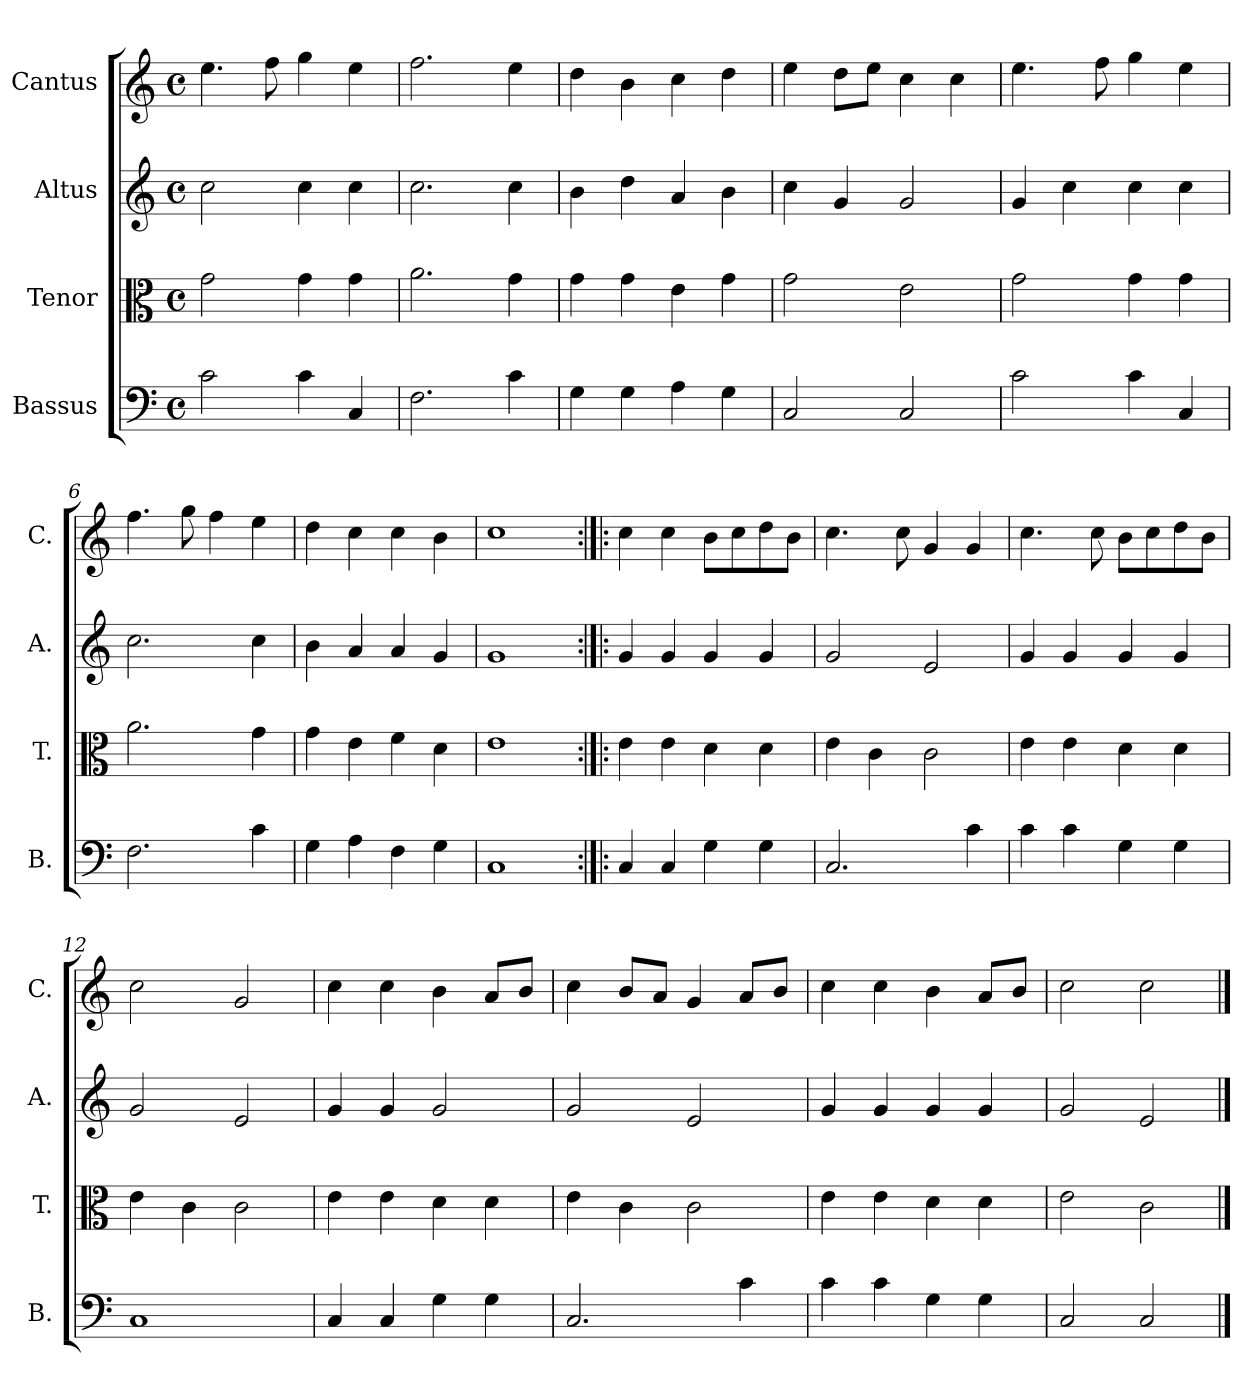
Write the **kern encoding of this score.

**kern	**kern	**kern	**kern
*part4	*part3	*part2	*part1
*staff4	*staff3	*staff2	*staff1
*I"Bassus	*I"Tenor	*I"Altus	*I"Cantus
*I'B.	*I'T.	*I'A.	*I'C.
*clefF4	*clefC3	*clefG2	*clefG2
*k[]	*k[]	*k[]	*k[]
*M4/4	*M4/4	*M4/4	*M4/4
*met(c)	*met(c)	*met(c)	*met(c)
=1	=1	=1	=1
2c\	2g\	2cc\	4.ee\
.	.	.	8ff\
4c\	4g\	4cc\	4gg\
4C/	4g\	4cc\	4ee\
=2	=2	=2	=2
2.F\	2.a\	2.cc\	2.ff\
4c\	4g\	4cc\	4ee\
=3	=3	=3	=3
4G\	4g\	4b\	4dd\
4G\	4g\	4dd\	4b\
4A\	4e\	4a/	4cc\
4G\	4g\	4b\	4dd\
=4	=4	=4	=4
2C/	2g\	4cc\	4ee\
.	.	4g/	8dd\L
.	.	.	8ee\J
2C/	2e\	2g/	4cc\
.	.	.	4cc\
=5	=5	=5	=5
2c\	2g\	4g/	4.ee\
.	.	4cc\	.
.	.	.	8ff\
4c\	4g\	4cc\	4gg\
4C/	4g\	4cc\	4ee\
=6	=6	=6	=6
2.F\	2.a\	2.cc\	4.ff\
.	.	.	8gg\
.	.	.	4ff\
4c\	4g\	4cc\	4ee\
=7	=7	=7	=7
4G\	4g\	4b\	4dd\
4A\	4e\	4a/	4cc\
4F\	4f\	4a/	4cc\
4G\	4d\	4g/	4b\
=8	=8	=8	=8
1C	1e	1g	1cc
=9:|!|:	=9:|!|:	=9:|!|:	=9:|!|:
4C/	4e\	4g/	4cc\
4C/	4e\	4g/	4cc\
4G\	4d\	4g/	8b\L
.	.	.	8cc\
4G\	4d\	4g/	8dd\
.	.	.	8b\J
=10	=10	=10	=10
2.C/	4e\	2g/	4.cc\
.	4c\	.	.
.	.	.	8cc\
.	2c\	2e/	4g/
4c\	.	.	4g/
=11	=11	=11	=11
4c\	4e\	4g/	4.cc\
4c\	4e\	4g/	.
.	.	.	8cc\
4G\	4d\	4g/	8b\L
.	.	.	8cc\
4G\	4d\	4g/	8dd\
.	.	.	8b\J
=12	=12	=12	=12
1C	4e\	2g/	2cc\
.	4c\	.	.
.	2c\	2e/	2g/
=13	=13	=13	=13
4C/	4e\	4g/	4cc\
4C/	4e\	4g/	4cc\
4G\	4d\	2g/	4b\
4G\	4d\	.	8a/L
.	.	.	8b/J
=14	=14	=14	=14
2.C/	4e\	2g/	4cc\
.	4c\	.	8b/L
.	.	.	8a/J
.	2c\	2e/	4g/
4c\	.	.	8a/L
.	.	.	8b/J
=15	=15	=15	=15
4c\	4e\	4g/	4cc\
4c\	4e\	4g/	4cc\
4G\	4d\	4g/	4b\
4G\	4d\	4g/	8a/L
.	.	.	8b/J
=16	=16	=16	=16
2C/	2e\	2g/	2cc\
2C/	2c\	2e/	2cc\
==	==	==	==
*-	*-	*-	*-
